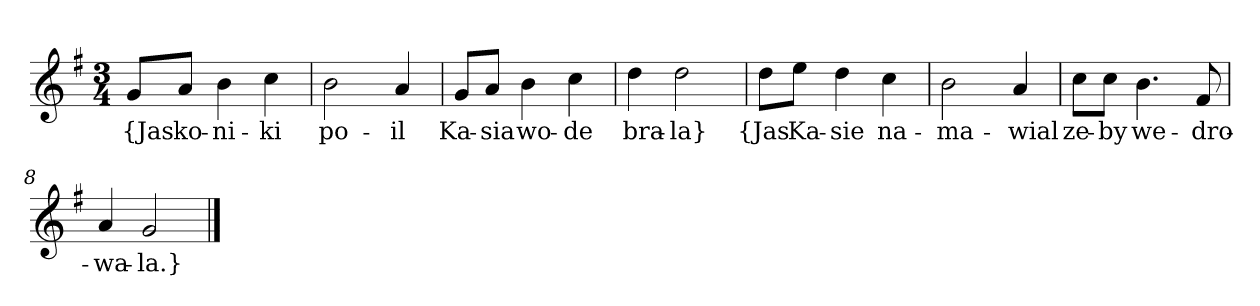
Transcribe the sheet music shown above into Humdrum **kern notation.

**kern	**text
*part1	*part1
*staff1	*staff1
*clefG2	*
*k[f#]	*
*G:	*
*M3/4	*
=	=
8g/L	{Jas
8a/J	ko-
4b	-ni-
4cc	-ki
=2	=2
2b	po-
4a	-il
=3	=3
8g/L	Ka-
8a/J	-sia
4b	wo-
4cc	-de
=4	=4
4dd	bra-
2dd	-la}
=5y	=5y
8dd\L	{Jas
8ee\J	Ka-
4dd	-sie
4cc	na-
=6	=6
2b	-ma-
4a	-wial
=7	=7
8cc\L	ze-
8cc\J	-by
4.b	we-
8f#	-dro-
=8	=8
4a	-wa-
2g	-la.}
==	==
*-	*-
